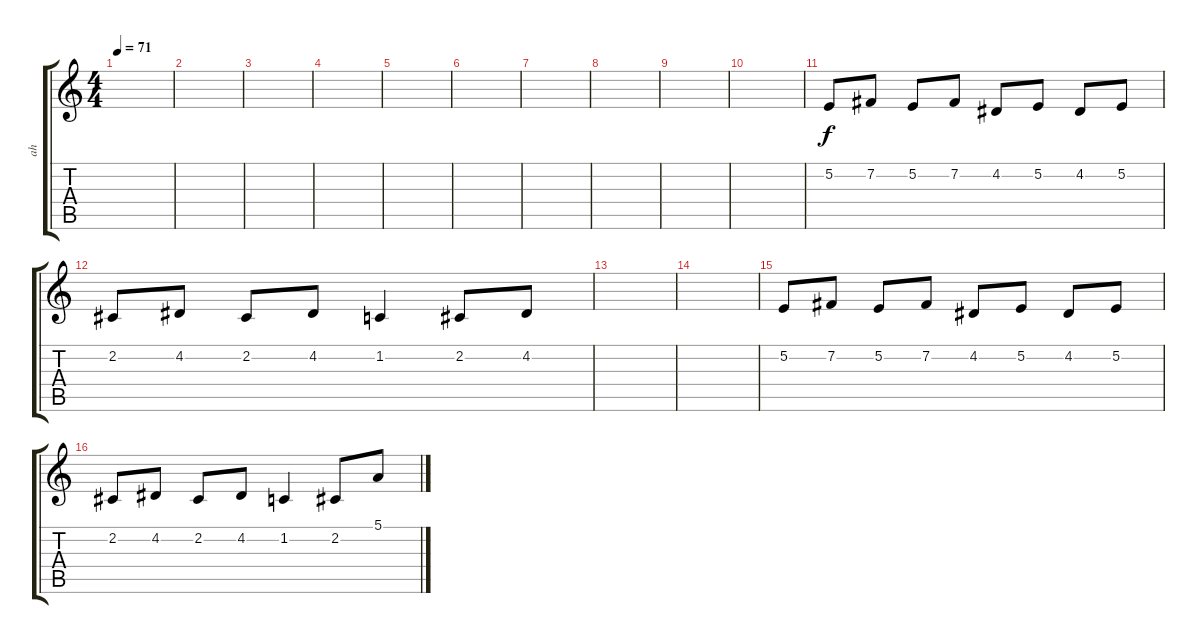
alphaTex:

\track ("ah" "ah") {instrument choiraahs}
\staff {score tabs}
\tuning (E4 B3 G3 D3 A2 E2) {hide}
\ts (4 4)
\tempo 71
\clef g2
\ks c
|
|
|
|
|
|
|
|
|
|
5.2.8 7.2.8 5.2.8 7.2.8 4.2.8 5.2.8 4.2.8 5.2.8 |
2.2.8 4.2.8 2.2.8 4.2.8 1.2.4 2.2.8 4.2.8 |
|
|
5.2.8 7.2.8 5.2.8 7.2.8 4.2.8 5.2.8 4.2.8 5.2.8 |
2.2.8 4.2.8 2.2.8 4.2.8 1.2.4 2.2.8 5.1.8
